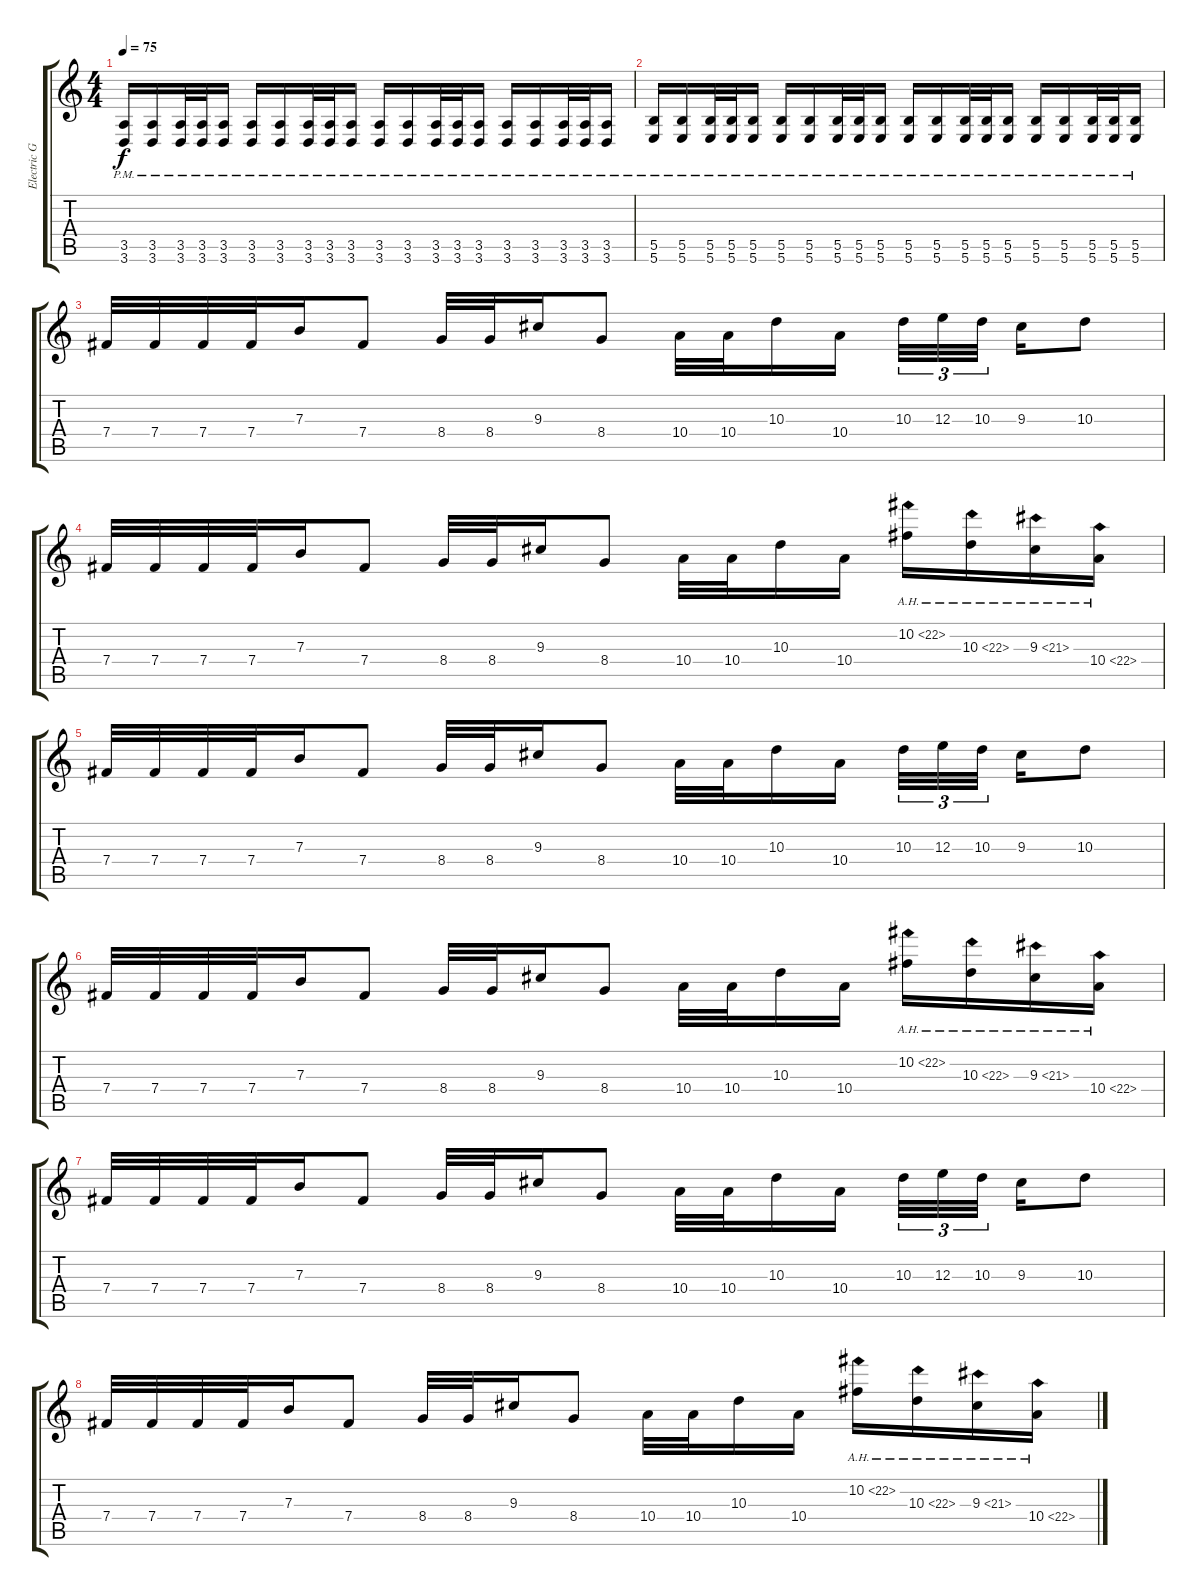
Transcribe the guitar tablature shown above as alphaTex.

\track ("Electric Guitar" "Electric G") {instrument distortionguitar}
\staff {score tabs}
\tuning (Db4 Ab3 E3 B2 Gb2 B1) {hide}
\ts (4 4)
\tempo 75
\clef g2
\ks c
(3.5{pm} 3.6{pm}).16{dy f} (3.5{pm} 3.6{pm}).16 (3.5{pm} 3.6{pm}).32 (3.5{pm} 3.6{pm}).32 (3.5{pm} 3.6{pm}).16 (3.5{pm} 3.6{pm}).16 (3.5{pm} 3.6{pm}).16 (3.5{pm} 3.6{pm}).32 (3.5{pm} 3.6{pm}).32 (3.5{pm} 3.6{pm}).16 (3.5{pm} 3.6{pm}).16 (3.5{pm} 3.6{pm}).16 (3.5{pm} 3.6{pm}).32 (3.5{pm} 3.6{pm}).32 (3.5{pm} 3.6{pm}).16 (3.5{pm} 3.6{pm}).16 (3.5{pm} 3.6{pm}).16 (3.5{pm} 3.6{pm}).32 (3.5{pm} 3.6{pm}).32 (3.5{pm} 3.6{pm}).16 |
(5.5{pm} 5.6{pm}).16 (5.5{pm} 5.6{pm}).16 (5.5{pm} 5.6{pm}).32 (5.5{pm} 5.6{pm}).32 (5.5{pm} 5.6{pm}).16 (5.5{pm} 5.6{pm}).16 (5.5{pm} 5.6{pm}).16 (5.5{pm} 5.6{pm}).32 (5.5{pm} 5.6{pm}).32 (5.5{pm} 5.6{pm}).16 (5.5{pm} 5.6{pm}).16 (5.5{pm} 5.6{pm}).16 (5.5{pm} 5.6{pm}).32 (5.5{pm} 5.6{pm}).32 (5.5{pm} 5.6{pm}).16 (5.5{pm} 5.6{pm}).16 (5.5{pm} 5.6{pm}).16 (5.5{pm} 5.6{pm}).32 (5.5{pm} 5.6{pm}).32 (5.5{pm} 5.6{pm}).16 |
7.4.32 7.4.32 7.4.32 7.4.32 7.3.16 7.4.8 8.4.32 8.4.32 9.3.16 8.4.8 10.4.32 10.4.32 10.3.16 10.4.16 10.3.32{tu (3 2)} 12.3.32{tu (3 2)} 10.3.32{tu (3 2)} 9.3.16 10.3.8 |
7.4.32 7.4.32 7.4.32 7.4.32 7.3.16 7.4.8 8.4.32 8.4.32 9.3.16 8.4.8 10.4.32 10.4.32 10.3.16 10.4.16 10.2{ah 12}.16 10.3{ah 12}.16 9.3{ah 12}.16 10.4{ah 12}.16 |
7.4.32 7.4.32 7.4.32 7.4.32 7.3.16 7.4.8 8.4.32 8.4.32 9.3.16 8.4.8 10.4.32 10.4.32 10.3.16 10.4.16 10.3.32{tu (3 2)} 12.3.32{tu (3 2)} 10.3.32{tu (3 2)} 9.3.16 10.3.8 |
7.4.32 7.4.32 7.4.32 7.4.32 7.3.16 7.4.8 8.4.32 8.4.32 9.3.16 8.4.8 10.4.32 10.4.32 10.3.16 10.4.16 10.2{ah 12}.16 10.3{ah 12}.16 9.3{ah 12}.16 10.4{ah 12}.16 |
7.4.32 7.4.32 7.4.32 7.4.32 7.3.16 7.4.8 8.4.32 8.4.32 9.3.16 8.4.8 10.4.32 10.4.32 10.3.16 10.4.16 10.3.32{tu (3 2)} 12.3.32{tu (3 2)} 10.3.32{tu (3 2)} 9.3.16 10.3.8 |
7.4.32 7.4.32 7.4.32 7.4.32 7.3.16 7.4.8 8.4.32 8.4.32 9.3.16 8.4.8 10.4.32 10.4.32 10.3.16 10.4.16 10.2{ah 12}.16 10.3{ah 12}.16 9.3{ah 12}.16 10.4{ah 12}.16
